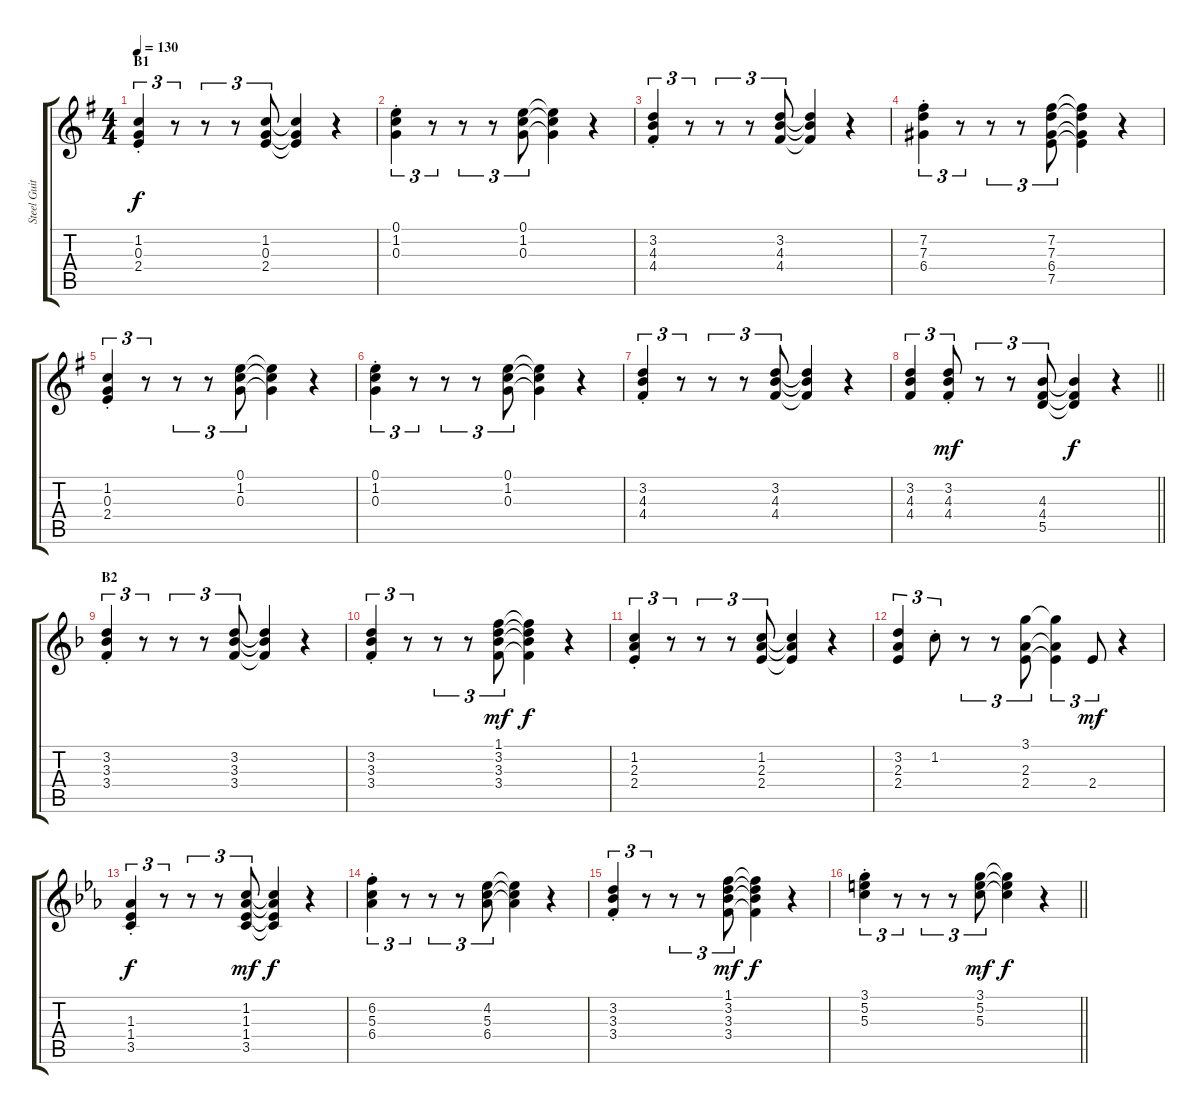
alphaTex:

\track ("Steel Guitar" "Steel Guit") {instrument acousticguitarsteel}
\staff {score tabs}
\tuning (E4 B3 G3 D3 A2 E2) {hide}
\ts (4 4)
\section ("" "B1")
\tempo 130
\clef g2
\ks g
(1.2{st} 0.3{st} 2.4{st}).4{tu (3 2) dy f} r.8{tu (3 2)} r.8{tu (3 2)} r.8{tu (3 2)} (1.2 0.3 2.4).8{tu (3 2)} (1.2{t} 0.3{t} 2.4{t}).4 r.4 |
(0.1{st} 1.2{st} 0.3{st}).4{tu (3 2)} r.8{tu (3 2)} r.8{tu (3 2)} r.8{tu (3 2)} (0.1 1.2 0.3).8{tu (3 2)} (0.1{t} 1.2{t} 0.3{t}).4 r.4 |
(3.2{st} 4.3{st} 4.4{st}).4{tu (3 2)} r.8{tu (3 2)} r.8{tu (3 2)} r.8{tu (3 2)} (3.2 4.3 4.4).8{tu (3 2)} (3.2{t} 4.3{t} 4.4{t}).4 r.4 |
(7.2{st} 7.3{st} 6.4{st}).4{tu (3 2)} r.8{tu (3 2)} r.8{tu (3 2)} r.8{tu (3 2)} (7.2 7.3 6.4 7.5).8{tu (3 2)} (7.2{t} 7.3{t} 6.4{t} 7.5{t}).4 r.4 |
(1.2{st} 0.3{st} 2.4{st}).4{tu (3 2)} r.8{tu (3 2)} r.8{tu (3 2)} r.8{tu (3 2)} (0.1 1.2 0.3).8{tu (3 2)} (0.1{t} 1.2{t} 0.3{t}).4 r.4 |
(0.1{st} 1.2{st} 0.3{st}).4{tu (3 2)} r.8{tu (3 2)} r.8{tu (3 2)} r.8{tu (3 2)} (0.1 1.2 0.3).8{tu (3 2)} (0.1{t} 1.2{t} 0.3{t}).4 r.4 |
(3.2{st} 4.3{st} 4.4{st}).4{tu (3 2)} r.8{tu (3 2)} r.8{tu (3 2)} r.8{tu (3 2)} (3.2 4.3 4.4).8{tu (3 2)} (3.2{t} 4.3{t} 4.4{t}).4 r.4 |
\barLineRight lightlight
(3.2 4.3 4.4).4{tu (3 2)} (3.2{st} 4.3{st} 4.4{st}).8{tu (3 2) dy mf} r.8{tu (3 2)} r.8{tu (3 2)} (4.3 4.4 5.5).8{tu (3 2)} (4.3{t} 4.4{t} 5.5{t}).4{dy f} r.4 |
\section ("" "B2")
\ks f
(3.2{st} 3.3{st} 3.4{st}).4{tu (3 2)} r.8{tu (3 2)} r.8{tu (3 2)} r.8{tu (3 2)} (3.2 3.3 3.4).8{tu (3 2)} (3.2{t} 3.3{t} 3.4{t}).4 r.4 |
(3.2{st} 3.3{st} 3.4{st}).4{tu (3 2)} r.8{tu (3 2)} r.8{tu (3 2)} r.8{tu (3 2)} (1.1 3.2 3.3 3.4).8{tu (3 2) dy mf} (1.1{t} 3.2{t} 3.3{t} 3.4{t}).4{dy f} r.4 |
(1.2{st} 2.3{st} 2.4{st}).4{tu (3 2)} r.8{tu (3 2)} r.8{tu (3 2)} r.8{tu (3 2)} (1.2 2.3 2.4).8{tu (3 2)} (1.2{t} 2.3{t} 2.4{t}).4 r.4 |
(3.2 2.3 2.4).4{tu (3 2)} 1.2{st}.8{tu (3 2)} r.8{tu (3 2)} r.8{tu (3 2)} (3.1 2.3 2.4).8{tu (3 2)} (3.1{t} 2.3{t} 2.4{t}).4{tu (3 2)} 2.4.8{tu (3 2) dy mf} r.4 |
\ks eb
(1.3{st} 1.4{st} 3.5{st}).4{tu (3 2) dy f} r.8{tu (3 2)} r.8{tu (3 2)} r.8{tu (3 2)} (1.2 1.3 1.4 3.5).8{tu (3 2) dy mf} (1.2{t} 1.3{t} 1.4{t} 3.5{t}).4{dy f} r.4 |
(6.2{st} 5.3{st} 6.4{st}).4{tu (3 2)} r.8{tu (3 2)} r.8{tu (3 2)} r.8{tu (3 2)} (4.2 5.3 6.4).8{tu (3 2)} (4.2{t} 5.3{t} 6.4{t}).4 r.4 |
(3.2{st} 3.3{st} 3.4{st}).4{tu (3 2)} r.8{tu (3 2)} r.8{tu (3 2)} r.8{tu (3 2)} (1.1 3.2 3.3 3.4).8{tu (3 2) dy mf} (1.1{t} 3.2{t} 3.3{t} 3.4{t}).4{dy f} r.4 |
\barLineRight lightlight
(3.1{st} 5.2{st} 5.3{st}).4{tu (3 2)} r.8{tu (3 2)} r.8{tu (3 2)} r.8{tu (3 2)} (3.1 5.2 5.3).8{tu (3 2) dy mf} (3.1{t} 5.2{t} 5.3{t}).4{dy f} r.4
